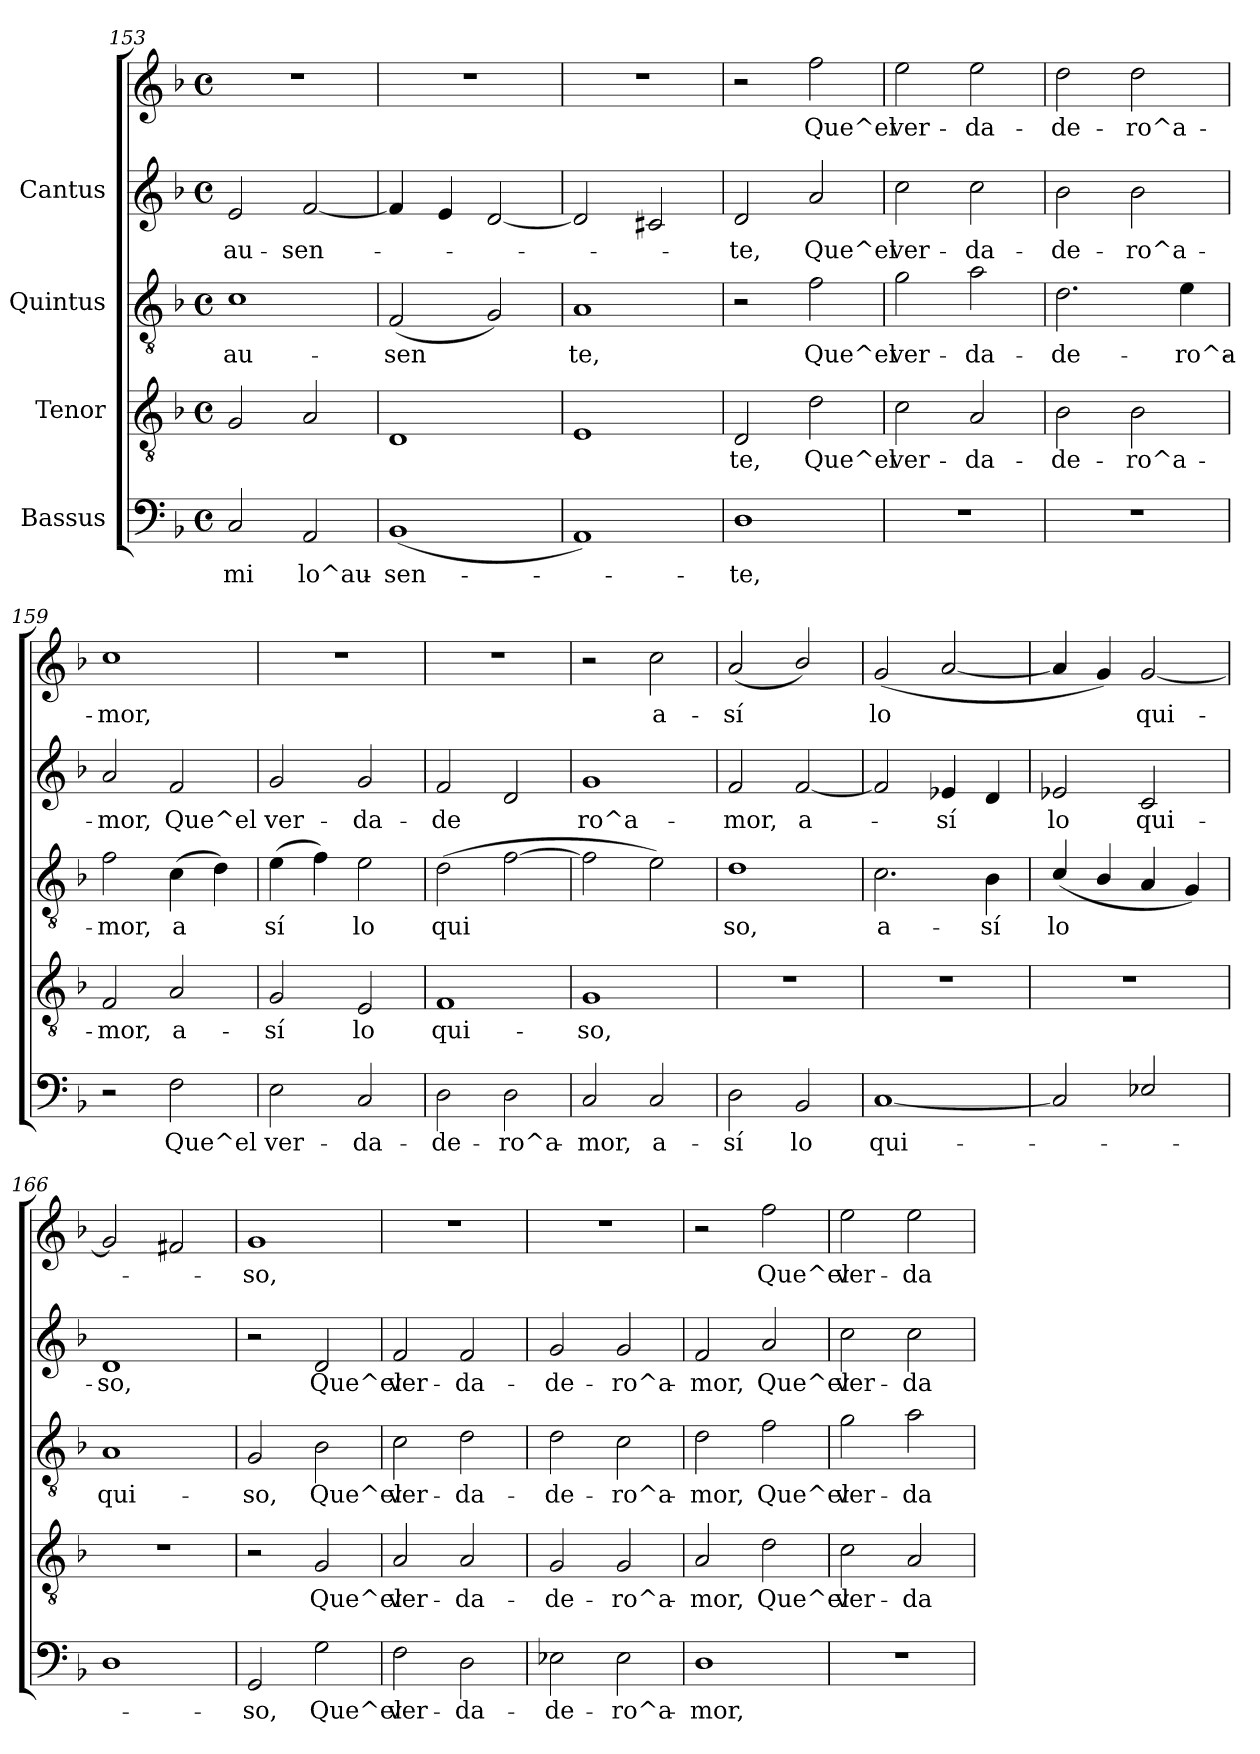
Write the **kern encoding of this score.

**kern	**text	**kern	**text	**kern	**text	**kern	**text	**kern	**text
*part4	*part4	*part3	*part3	*part2	*part2	*part1	*part1	*part1	*part1
*staff5	*staff5	*staff4	*staff4	*staff3	*staff3	*staff2	*staff2	*staff1	*staff1
*I"Bassus	*	*I"Tenor	*	*I"Quintus	*	*I"Cantus	*	*	*
*clefF4	*	*clefGv2	*	*clefGv2	*	*clefG2	*	*clefG2	*
*k[b-]	*	*k[b-]	*	*k[b-]	*	*k[b-]	*	*k[b-]	*
*F:	*	*F:	*	*F:	*	*F:	*	*F:	*
*M4/4	*	*M4/4	*	*M4/4	*	*M4/4	*	*M4/4	*
*met(c)	*	*met(c)	*	*met(c)	*	*met(c)	*	*met(c)	*
=153	=153	=153	=153	=153	=153	=153	=153	=153	=153
!	!LO:LY:b:cj	!	!	!	!LO:LY:b:cj	!	!LO:LY:b:cj	!	!
2C/	mi	2G/	.	1c	au-	2e/	au-	1r	.
!	!LO:LY:b:cj	!	!	!	!	!	!LO:LY:b:cj	!	!
2AA/	lo^au-	2A/	.	.	.	[<2f/	-sen-	.	.
=154	=154	=154	=154	=154	=154	=154	=154	=154	=154
!	!LO:LY:b:cj	!	!	!	!LO:LY:b:cj	!	!	!	!
(<1BB-	-sen-	1D	.	(<2F/	-sen-	4f/]	.	1r	.
.	.	.	.	.	.	4e/	.	.	.
!	!	!	!	!	!LO:LY:b:cj	!	!	!	!
.	.	.	.	2G/)	--	[<2d/	.	.	.
=155	=155	=155	=155	=155	=155	=155	=155	=155	=155
!	!	!	!	!	!LO:LY:b:cj	!	!	!	!
1AA)	.	1E	.	1A	-te,	2d/]	.	1r	.
.	.	.	.	.	.	2c#X/	.	.	.
=156	=156	=156	=156	=156	=156	=156	=156	=156	=156
!	!LO:LY:b:cj	!	!LO:LY:b:cj	!	!	!	!LO:LY:b:cj	!	!
1D	-te,	2D/	-te,	2r	.	2d/	te,	2r	.
!	!	!	!LO:LY:b:cj	!	!LO:LY:b:cj	!	!LO:LY:b:cj	!	!LO:LY:b:cj
.	.	2d\	Que^el	2f\	Que^el	2a/	Que^el	2ff\	-Que^el
=157	=157	=157	=157	=157	=157	=157	=157	=157	=157
!	!	!	!LO:LY:b:cj	!	!LO:LY:b:cj	!	!LO:LY:b:cj	!	!LO:LY:b:cj
1r	.	2c\	ver-	2g\	ver-	2cc\	-ver-	2ee\	ver-
!	!	!	!LO:LY:b:cj	!	!LO:LY:b:cj	!	!LO:LY:b:cj	!	!LO:LY:b:cj
.	.	2A/	-da-	2a\	-da-	2cc\	-da-	2ee\	-da-
=158	=158	=158	=158	=158	=158	=158	=158	=158	=158
!	!	!	!LO:LY:b:cj	!	!LO:LY:b:cj	!	!LO:LY:b:cj	!	!LO:LY:b:cj
1r	.	2B-\	-de-	2.d\	-de-	2b-\	-de-	2dd\	-de-
!	!	!	!LO:LY:b:cj	!	!	!	!LO:LY:b:cj	!	!LO:LY:b:cj
.	.	2B-\	-ro^a-	.	.	2b-\	-ro^a-	2dd\	-ro^a-
!	!	!	!	!	!LO:LY:b:cj	!	!	!	!
.	.	.	.	4e\	-ro^a-	.	.	.	.
!!LO:LB:g=z
=159	=159	=159	=159	=159	=159	=159	=159	=159	=159
!	!	!	!LO:LY:b:cj	!	!LO:LY:b:cj	!	!LO:LY:b:cj	!	!LO:LY:b:cj
2r	.	2F/	-mor,	2f\	-mor,	2a/	mor,	1cc	-mor,
!	!LO:LY:b:cj	!	!LO:LY:b:cj	!	!LO:LY:b:cj	!	!LO:LY:b:cj	!	!
2F\	Que^el	2A/	a-	(>4c\	a-	2f/	Que^el	.	.
!	!	!	!	!	!LO:LY:b:cj	!	!	!	!
.	.	.	.	4d\)	--	.	.	.	.
=160	=160	=160	=160	=160	=160	=160	=160	=160	=160
!	!LO:LY:b:cj	!	!LO:LY:b:cj	!	!LO:LY:b:cj	!	!LO:LY:b:cj	!	!
2E\	ver-	2G/	-sí	(>4e\	-sí	2g/	ver-	1r	.
!	!	!	!	!	!LO:LY:b:cj	!	!	!	!
.	.	.	.	4f\)	.	.	.	.	.
!	!LO:LY:b:cj	!	!LO:LY:b:cj	!	!LO:LY:b:cj	!	!LO:LY:b:cj	!	!
2C/	-da-	2E/	lo	2e\	lo	2g/	-da-	.	.
=161	=161	=161	=161	=161	=161	=161	=161	=161	=161
!	!LO:LY:b:cj	!	!LO:LY:b:cj	!	!LO:LY:b:cj	!	!LO:LY:b:cj	!	!
2D\	-de-	1F	qui-	(>2d\	qui-	2f/	-de-	1r	.
!	!LO:LY:b:cj	!	!	!	!LO:LY:b:cj	!	!LO:LY:b:cj	!	!
2D\	-ro^a-	.	.	[>2f\	--	2d/	--	.	.
=162	=162	=162	=162	=162	=162	=162	=162	=162	=162
!	!LO:LY:b:cj	!	!LO:LY:b:cj	!	!	!	!LO:LY:b:cj	!	!
2C/	-mor,	1G	-so,	2f\]	.	1g	-ro^a-	2r	.
!	!LO:LY:b:cj	!	!	!	!	!	!	!	!LO:LY:b:cj
2C/	a-	.	.	2e\)	.	.	.	2cc\	-a-
=163	=163	=163	=163	=163	=163	=163	=163	=163	=163
!	!LO:LY:b:cj	!	!	!	!LO:LY:b:cj	!	!LO:LY:b:cj	!	!LO:LY:b:cj
2D\	-sí	1r	.	1d	-so,	2f/	mor,	(<2a/	-sí
!	!LO:LY:b:cj	!	!	!	!	!	!LO:LY:b:cj	!	!LO:LY:b:cj
2BB-/	lo	.	.	.	.	[<2f/	a-	2b-/)	.
=164	=164	=164	=164	=164	=164	=164	=164	=164	=164
!	!LO:LY:b:cj	!	!	!	!LO:LY:b:cj	!	!LO:LY:b:cj	!	!LO:LY:b:cj
[<1C	qui-	1r	.	2.c\	a-	2f/]	.	(<2g/	-lo
!	!	!	!	!	!	!	!LO:LY:b:cj	!	!LO:LY:b:cj
.	.	.	.	.	.	4e-X/	sí	[<2a/	.
!	!	!	!	!	!LO:LY:b:cj	!	!LO:LY:b:cj	!	!
.	.	.	.	4B-\	-sí	4d/	.	.	.
=165	=165	=165	=165	=165	=165	=165	=165	=165	=165
!	!	!	!	!	!LO:LY:b:cj	!	!LO:LY:b:cj	!	!LO:LY:b:cj
2C/]	.	1r	.	(<4c/	lo	2e-X/	-lo	4a/]	.
!	!	!	!	!	!LO:LY:b:cj	!	!	!	!LO:LY:b:cj
.	.	.	.	4B-/	.	.	.	4g/)	.
!	!	!	!	!	!LO:LY:b:cj	!	!LO:LY:b:cj	!	!LO:LY:b:cj
2E-X/	.	.	.	4A/	.	2c/	qui-	[<2g/	qui-
!	!	!	!	!	!LO:LY:b:cj	!	!	!	!
.	.	.	.	4G/)	.	.	.	.	.
!!LO:PB:g=z
=166	=166	=166	=166	=166	=166	=166	=166	=166	=166
!	!	!	!	!	!LO:LY:b:cj	!	!LO:LY:b:cj	!	!
1D	.	1r	.	1A	qui-	1d	-so,	2g/]	.
.	.	.	.	.	.	.	.	2f#X/	.
=167	=167	=167	=167	=167	=167	=167	=167	=167	=167
!	!LO:LY:b:cj	!	!	!	!LO:LY:b:cj	!	!	!	!LO:LY:b:cj
2GG/	-so,	2r	.	2G/	-so,	2r	.	1g	so,
!	!LO:LY:b:cj	!	!LO:LY:b:cj	!	!LO:LY:b:cj	!	!LO:LY:b:cj	!	!
2G\	Que^el	2G/	Que^el	2B-\	Que^el	2d/	Que^el	.	.
=168	=168	=168	=168	=168	=168	=168	=168	=168	=168
!	!LO:LY:b:cj	!	!LO:LY:b:cj	!	!LO:LY:b:cj	!	!LO:LY:b:cj	!	!
2F\	ver-	2A/	ver-	2c\	ver-	2f/	ver-	1r	.
!	!LO:LY:b:cj	!	!LO:LY:b:cj	!	!LO:LY:b:cj	!	!LO:LY:b:cj	!	!
2D\	-da-	2A/	-da-	2d\	-da-	2f/	-da-	.	.
=169	=169	=169	=169	=169	=169	=169	=169	=169	=169
!	!LO:LY:b:cj	!	!LO:LY:b:cj	!	!LO:LY:b:cj	!	!LO:LY:b:cj	!	!
2E-X\	-de-	2G/	-de-	2d\	-de-	2g/	-de-	1r	.
!	!LO:LY:b:cj	!	!LO:LY:b:cj	!	!LO:LY:b:cj	!	!LO:LY:b:cj	!	!
2E-\	-ro^a-	2G/	-ro^a-	2c\	-ro^a-	2g/	-ro^a-	.	.
=170	=170	=170	=170	=170	=170	=170	=170	=170	=170
!	!LO:LY:b:cj	!	!LO:LY:b:cj	!	!LO:LY:b:cj	!	!LO:LY:b:cj	!	!
1D	-mor,	2A/	-mor,	2d\	-mor,	2f/	mor,	2r	.
!	!	!	!LO:LY:b:cj	!	!LO:LY:b:cj	!	!LO:LY:b:cj	!	!LO:LY:b:cj
.	.	2d\	Que^el	2f\	Que^el	2a/	Que^el	2ff\	-Que^el
=171	=171	=171	=171	=171	=171	=171	=171	=171	=171
!	!	!	!LO:LY:b:cj	!	!LO:LY:b:cj	!	!LO:LY:b:cj	!	!LO:LY:b:cj
1r	.	2c\	ver-	2g\	ver-	2cc\	-ver-	2ee\	ver-
!	!	!	!LO:LY:b:cj	!	!LO:LY:b:cj	!	!LO:LY:b:cj	!	!LO:LY:b:cj
.	.	2A/	-da-	2a\	-da-	2cc\	-da-	2ee\	-da-
=	=	=	=	=	=	=	=	=	=
*-	*-	*-	*-	*-	*-	*-	*-	*-	*-
